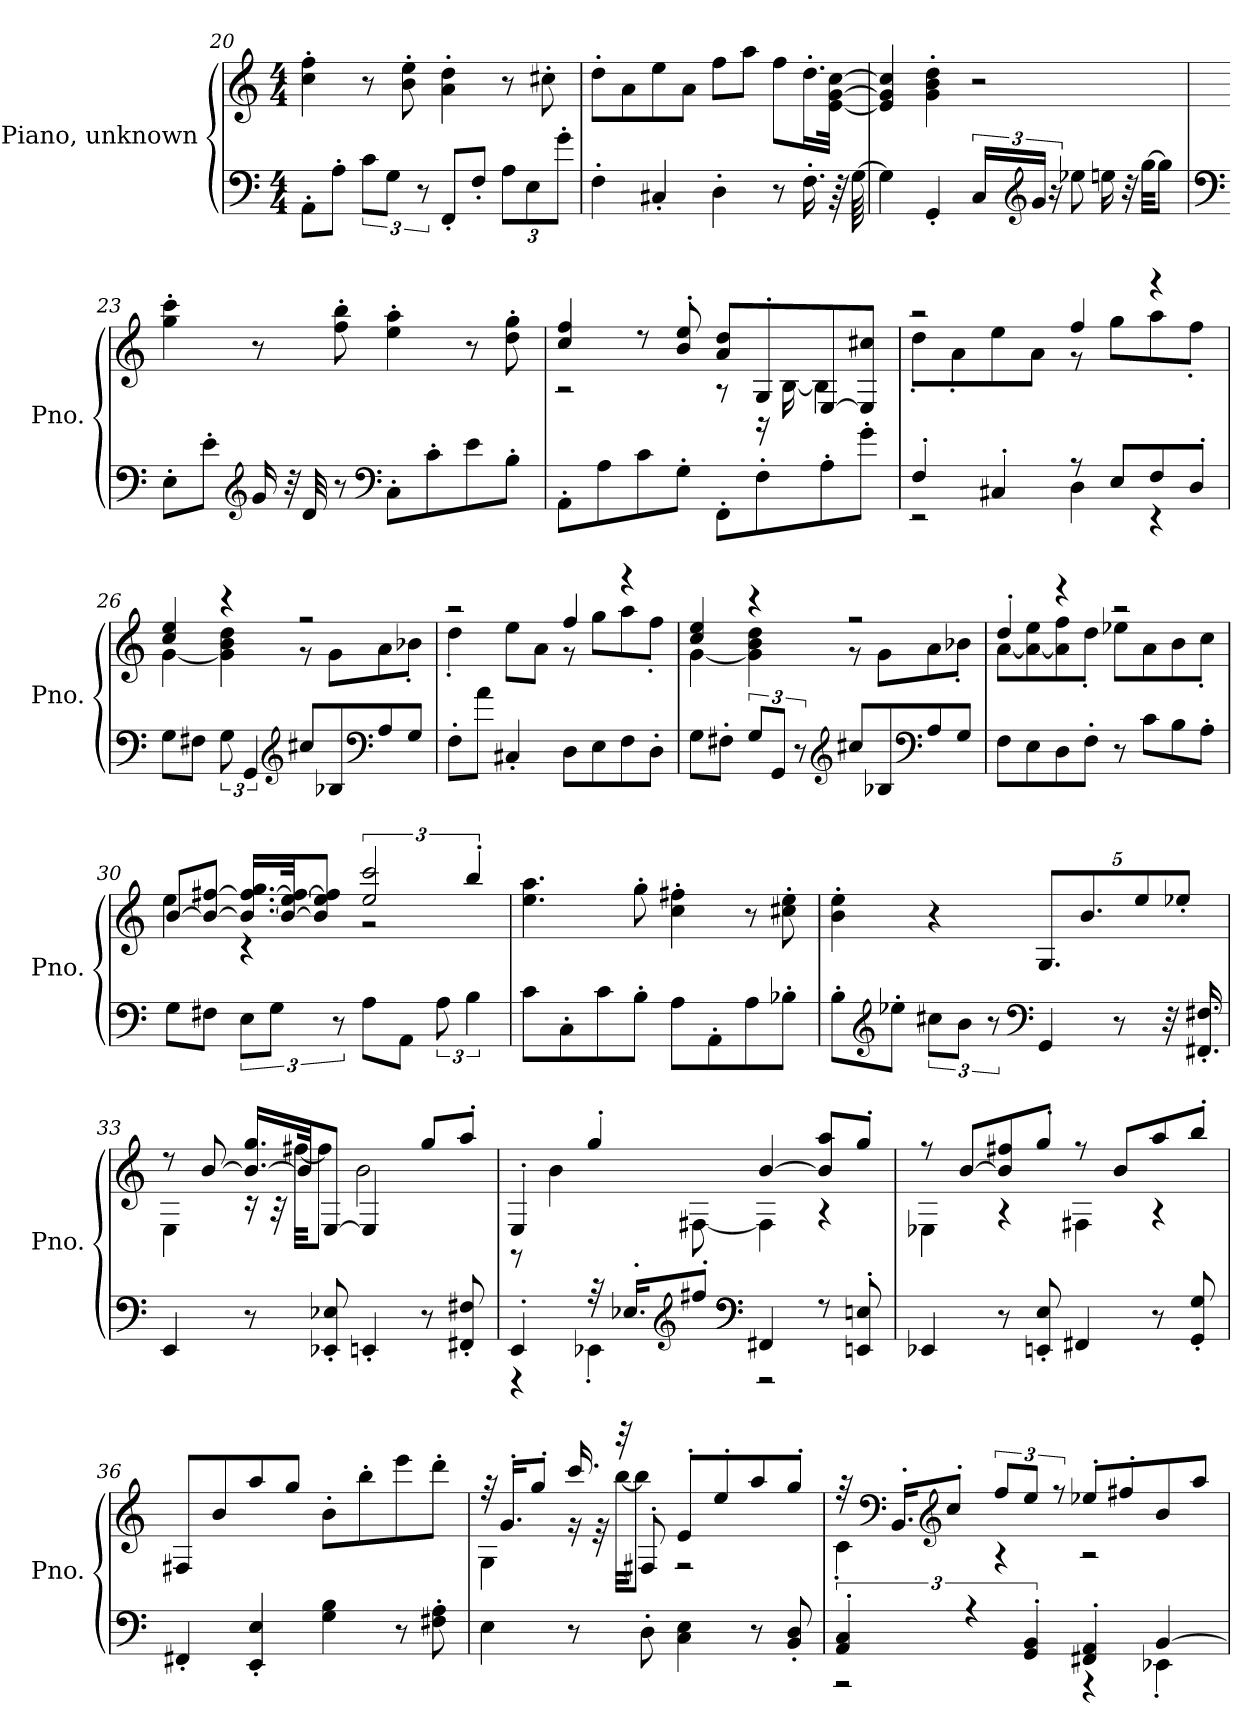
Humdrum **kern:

**kern	**kern
*part1	*part1
*staff2	*staff1
*I"Piano, unknown	*
*I'Pno.	*
*clefF4	*clefG2
*k[]	*k[]
*M4/4	*M4/4
=20	=20
8AA'\L	4cc\' 4ff\'
8A'\J	.
12c\L	8r
12G\J	.
.	8b\' 8ee\'
12r	.
8FF'/L	4a\' 4dd\'
8F'/J	.
*Xbrackettup	*
12A\L	8r
12E\	.
.	8cc#X'\
12g'\J	.
=21	=21
4F'\	8dd'\L
.	8a\
4C#X'/	8ee\
.	8a\J
4D'\	8ff\L
.	8aa\J
8r	8ff\L
16.F'\	16.dd'\L
64r	[32e\ [32g\ [32cc\JJk
[64G\	.
!!LO:LB:g=z
=22	=22
4G\]	4e/] 4g/] 4cc/]
4GG'/	4g\' 4b\' 4dd\'
*brackettup	*
24C/LL	2r
*clefG2	*
24g/JJ	.
24r	.
8ee-X\	.
16een\	.
32r	.
[32gg\KKL	.
8gg\J]	.
=23	=23
*clefF4	*
8E'\L	4gg\' 4ccc\'
8e'\J	.
*clefG2	*
16g/	8r
32r	.
32d/	.
8r	8ff\' 8bb\'
*clefF4	*
8C'\L	4ee\' 4aa\'
8c'\	.
8e\	8r
8B'\J	8dd\' 8gg\'
=24	=24
*	*^
8AA'\L	4cc/ 4ff/	2r
8A\	.	.
8c\	8r	.
8G'\J	8b/' 8ee/'	.
8FF'\L	8a/ 8dd/L	8r
8F'\	8G'/	16r
.	.	[16B\
8A'\	[8E/	4B\]
8g'\J	8E/] 8cc#X/J	.
!!LO:LB:g=z	!!
=25	=25	=25
*^	*	*
4F'/	2r	2r	8dd'\L
.	.	.	8a'\
4C#X'/	.	.	8ee\
.	.	.	8a\J
8r	4D\	4ff/	8r
8E/L	.	.	8gg\L
8F/	4r	4r	8aa\
8D'/J	.	.	8ff'\J
*v	*v	*	*
=26	=26	=26
8G\L	4cc/ 4ee/	[4g\
8F#X\J	.	.
12G\	4r	4g\] 4b\ 4dd\
6GG/	.	.
*clefG2	*	*
8cc#X/L	2r	8r
8B-X/	.	8g\L
*clefF4	*	*
8A/	.	8a\
8G/J	.	8b-X'\J
=27	=27	=27
8F'\L	2r	4dd'\
8a\J	.	.
4C#X'/	.	8ee\L
.	.	8a\J
8D\L	4ff/	8r
8E\	.	8gg\L
8F\	4r	8aa\
8D'\J	.	8ff'\J
!!LO:LB:g=z	!!
=28	=28	=28
8G\L	4cc/ 4ee/	[4g\
8F#X'\J	.	.
12G/L	4r	4g\] 4b\ 4dd\
12GG/J	.	.
12r	.	.
*clefG2	*	*
8cc#X/L	2r	8r
8B-X/	.	8g\L
*clefF4	*	*
8A/	.	8a\
8G/J	.	8b-X'\J
=29	=29	=29
8F\L	4dd'/	[8a\L
8E\	.	8a\_ 8ee\
8D\	4r	8a\] 8ff\
8F'\J	.	8dd'\J
8r	2r	8ee-X\L
8c\L	.	8a\
8B\	.	8b\
8A'\J	.	8cc'\J
=30	=30	=30
8G\L	[8b/L	4ee\
8F#X\J	8b/_ [8ff#X/J	.
12E\L	16.b/_ 16.ff#/_ 16.gg/LL	4r
12G\J	.	.
.	32b/_ [32ee/ 32ff#/_JK	.
.	8b/] 8ee/] 8ff#/]J	.
12r	.	.
8A\L	3ee/ 3ccc/	2r
8AA\J	.	.
12A\	.	.
6B\	6bb'/	.
*	*v	*v
!!LO:LB:g=z
=31	=31
8c\L	4.ee\ 4.aa\
8C'\	.
8c\	.
8B'\J	8gg'\
8A\L	4cc\' 4ff#X\'
8AA'\	.
8A\	8r
8B-X'\J	8cc#X\' 8ee\'
=32	=32
8B'\L	4b\' 4ee\'
*clefG2	*
8ee-X'\J	.
12cc#X\L	4r
12b\J	.
12r	.
*clefF4	*
*	*Xbrackettup
4GG/	10.G/L
.	10.b/
8r	.
.	10ee/
32r	.
.	10ee-X'/J
16.FF#X/' 16.F#X/'	.
=33	=33
*	*^
4EE/	8r	4E\
.	[8b/	.
8r	16.b/_ 16.gg/LL	16r
.	.	32r
.	32b/JK]	[32ff#X\KKL
8EE-X/' 8E-X/'	[8E/J	8ff#\J]
4EEn'/	4E/]	2b\
8r	8gg/L	.
8FF#X/' 8F#X/'	8aa'/J	.
!!LO:LB:g=z	!!
=34	=34	=34
*^	*	*
4EE'/	4r	4E'/	8r
.	.	.	4b\
32r	4EE-X'\	4gg'/	.
16.E-X'/KL	.	.	.
*clefG2	*	*	*
8ff#X'/J	.	.	[8F#X\
*clefF4	*	*	*
4FF#X/	2r	[4b/	4F#\]
8r	.	8b/] 8aa/L	4r
8EEn/' 8En/'	.	8gg'/J	.
*v	*v	*	*
=35	=35	=35
4EE-X/	8r	4E-X\
.	[8b/L	.
8r	8b/] 8ff#X/	4r
8EEn/' 8E/'	8gg'/J	.
4FF#X/	8r	4F#X\
.	8b/L	.
8r	8aa/	4r
8GG/' 8G/'	8bb'/J	.
*	*v	*v
=36	=36
4FF#X'/	8F#X/L
.	8b/
4EE/' 4E/'	8aa/
.	8gg/J
4G\ 4B\	8b'\L
.	8bb'\
8r	8eee\
8F#X\' 8A\'	8ddd'\J
!!LO:PB:g=z
=37	=37
*	*^
4E\	32r	4G\
.	16.g'/KL	.
.	8gg'/J	.
8r	16.ccc/	16r
.	.	32r
.	32r	[32bb\KKL
8D'\	8F#X'/	8bb\J]
4C\ 4E\	8e'/L	2r
.	8ee'/	.
8r	8aa/	.
8BB/' 8D/'	8gg'/J	.
=38	=38	=38
*^	*	*
6AA/' 6C/'	2r	32r	4c'\
*	*	*clefF4	*
.	.	16.BB'/KL	.
*	*	*clefG2	*
.	.	8cc'/J	.
6r	.	.	.
*	*	*brackettup	*
.	.	12ff/L	4r
6GG/' 6BB/'	.	12ee/J	.
.	.	12r	.
4FF#X/' 4AA/'	4r	8ee-X'/L	2r
.	.	8ff#X'/	.
[4BB/	4EE-X'\	8b/	.
.	.	8aa/J	.
*v	*v	*	*
*	*v	*v
=	=
*-	*-
